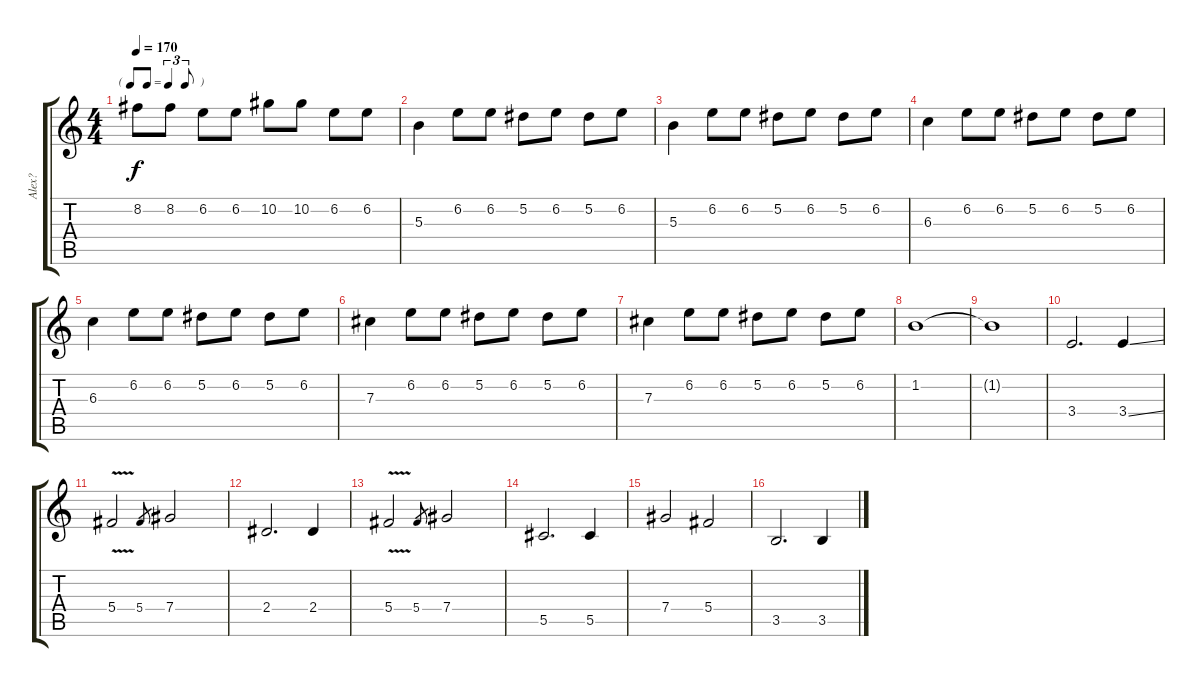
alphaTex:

\track ("Alex?" "Alex?") {instrument distortionguitar}
\staff {score tabs}
\tuning (Eb4 Bb3 Gb3 Db3 Ab2 Db2) {hide}
\ts (4 4)
\tf triplet8th
\tempo 170
\clef g2
\ks c
8.2.8{dy f} 8.2.8 6.2.8 6.2.8 10.2.8 10.2.8 6.2.8 6.2.8 |
5.3.4 6.2.8 6.2.8 5.2.8 6.2.8 5.2.8 6.2.8 |
5.3.4 6.2.8 6.2.8 5.2.8 6.2.8 5.2.8 6.2.8 |
6.3.4 6.2.8 6.2.8 5.2.8 6.2.8 5.2.8 6.2.8 |
6.3.4 6.2.8 6.2.8 5.2.8 6.2.8 5.2.8 6.2.8 |
7.3.4 6.2.8 6.2.8 5.2.8 6.2.8 5.2.8 6.2.8 |
7.3.4 6.2.8 6.2.8 5.2.8 6.2.8 5.2.8 6.2.8 |
1.2.1 |
1.2{t}.1 |
3.4.2{d} 3.4{ss}.4 |
5.4{v}.2 5.4.8{gr} 7.4.2 |
2.4.2{d} 2.4.4 |
5.4{v}.2 5.4.8{gr} 7.4.2 |
5.5.2{d} 5.5.4 |
7.4.2 5.4.2 |
3.5.2{d} 3.5.4
